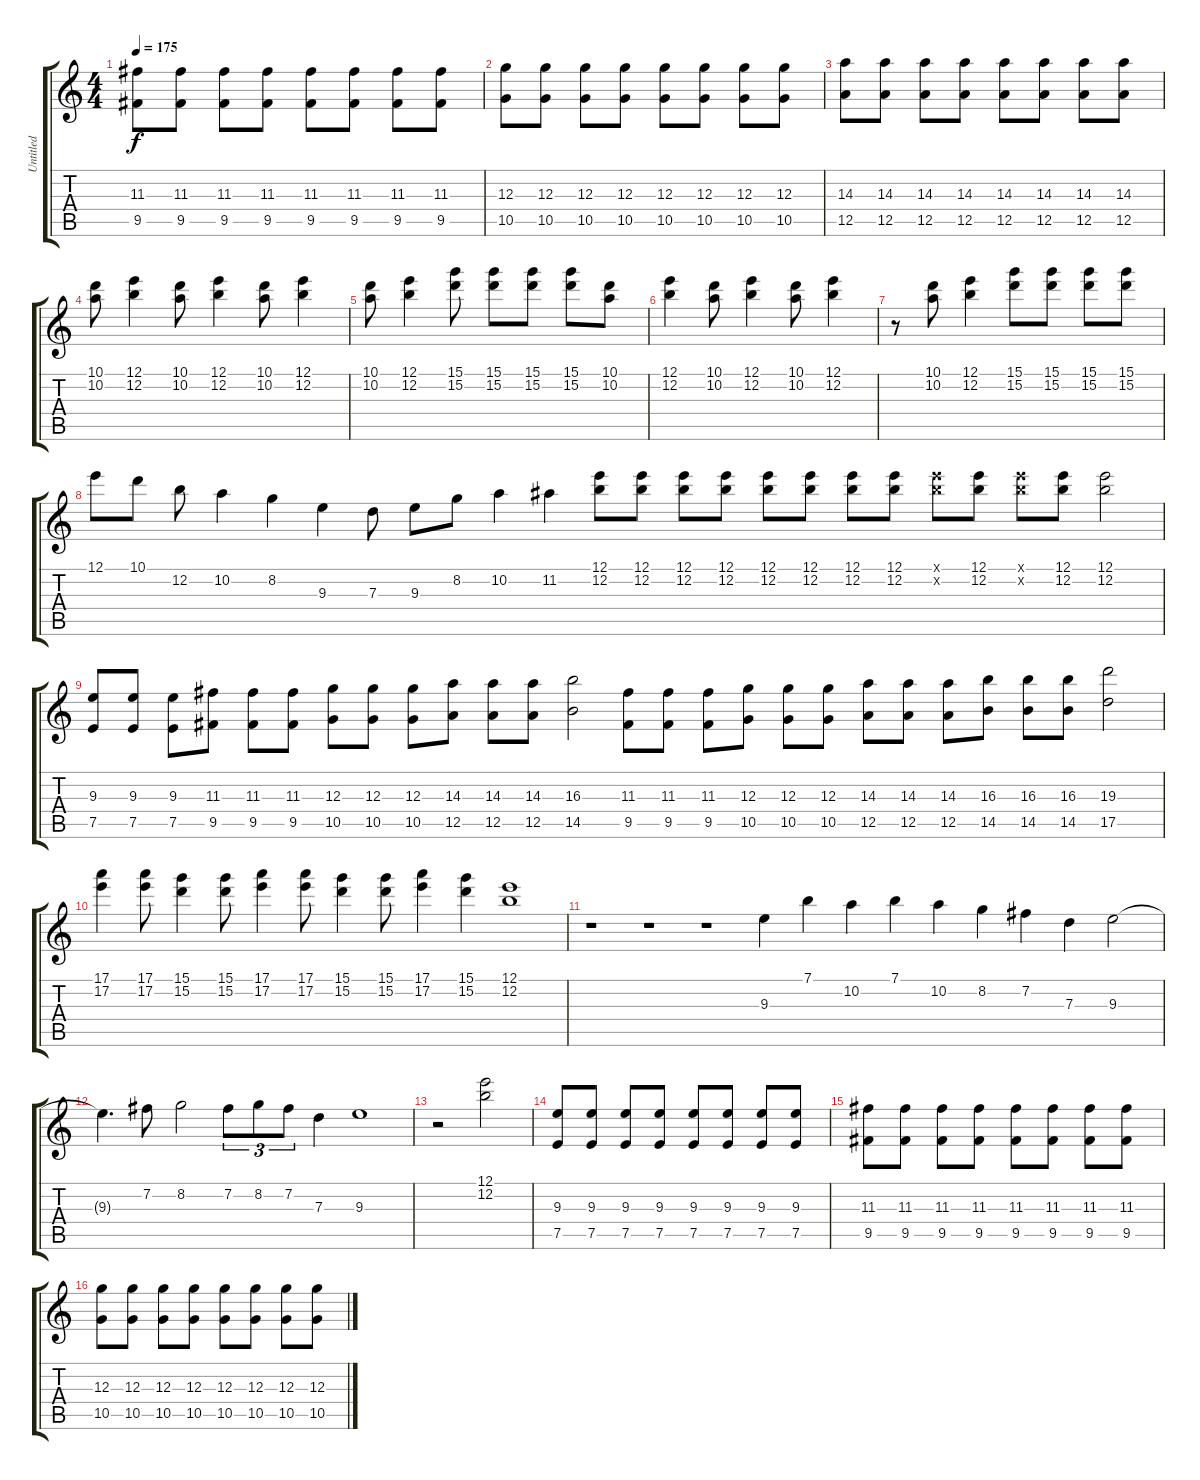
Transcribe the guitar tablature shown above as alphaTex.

\track ("Untitled" "Untitled") {instrument acousticguitarnylon}
\staff {score tabs}
\tuning (E4 B3 G3 D3 A2 E2) {hide}
\ts (4 4)
\tempo 175
\clef g2
\ks c
(11.3 9.5).8{dy f} (11.3 9.5).8 (11.3 9.5).8 (11.3 9.5).8 (11.3 9.5).8 (11.3 9.5).8 (11.3 9.5).8 (11.3 9.5).8 |
(12.3 10.5).8 (12.3 10.5).8 (12.3 10.5).8 (12.3 10.5).8 (12.3 10.5).8 (12.3 10.5).8 (12.3 10.5).8 (12.3 10.5).8 |
(14.3 12.5).8 (14.3 12.5).8 (14.3 12.5).8 (14.3 12.5).8 (14.3 12.5).8 (14.3 12.5).8 (14.3 12.5).8 (14.3 12.5).8 |
(10.1 10.2).8 (12.1 12.2).4 (10.1 10.2).8 (12.1 12.2).4 (10.1 10.2).8 (12.1 12.2).4 |
(10.1 10.2).8 (12.1 12.2).4 (15.1 15.2).8 (15.1 15.2).8 (15.1 15.2).8 (15.1 15.2).8 (10.1 10.2).8 |
(12.1 12.2).4 (10.1 10.2).8 (12.1 12.2).4 (10.1 10.2).8 (12.1 12.2).4 |
r.8 (10.1 10.2).8 (12.1 12.2).4 (15.1 15.2).8 (15.1 15.2).8 (15.1 15.2).8 (15.1 15.2).8 |
12.1.8 10.1.8 12.2.8 10.2.4 8.2.4 9.3.4 7.3.8 9.3.8 8.2.8 10.2.4 11.2.4 (12.1 12.2).8 (12.1 12.2).8 (12.1 12.2).8 (12.1 12.2).8 (12.1 12.2).8 (12.1 12.2).8 (12.1 12.2).8 (12.1 12.2).8 (12.1{x} 12.2{x}).8 (12.1 12.2).8 (12.1{x} 12.2{x}).8 (12.1 12.2).8 (12.1 12.2).2 |
(9.3 7.5).8 (9.3 7.5).8 (9.3 7.5).8 (11.3 9.5).8 (11.3 9.5).8 (11.3 9.5).8 (12.3 10.5).8 (12.3 10.5).8 (12.3 10.5).8 (14.3 12.5).8 (14.3 12.5).8 (14.3 12.5).8 (16.3 14.5).2 (11.3 9.5).8 (11.3 9.5).8 (11.3 9.5).8 (12.3 10.5).8 (12.3 10.5).8 (12.3 10.5).8 (14.3 12.5).8 (14.3 12.5).8 (14.3 12.5).8 (16.3 14.5).8 (16.3 14.5).8 (16.3 14.5).8 (19.3 17.5).2 |
(17.1 17.2).4 (17.1 17.2).8 (15.1 15.2).4 (15.1 15.2).8 (17.1 17.2).4 (17.1 17.2).8 (15.1 15.2).4 (15.1 15.2).8 (17.1 17.2).4 (15.1 15.2).4 (12.1 12.2).1 |
r.1 r.1 r.1 9.3.4 7.1.4 10.2.4 7.1.4 10.2.4 8.2.4 7.2.4 7.3.4 9.3.2 |
9.3{t}.4{d} 7.2.8 8.2.2 7.2.8{tu (3 2)} 8.2.8{tu (3 2)} 7.2.8{tu (3 2)} 7.3.4 9.3.1 |
r.2 (12.1 12.2).2 |
(9.3 7.5).8 (9.3 7.5).8 (9.3 7.5).8 (9.3 7.5).8 (9.3 7.5).8 (9.3 7.5).8 (9.3 7.5).8 (9.3 7.5).8 |
(11.3 9.5).8 (11.3 9.5).8 (11.3 9.5).8 (11.3 9.5).8 (11.3 9.5).8 (11.3 9.5).8 (11.3 9.5).8 (11.3 9.5).8 |
(12.3 10.5).8 (12.3 10.5).8 (12.3 10.5).8 (12.3 10.5).8 (12.3 10.5).8 (12.3 10.5).8 (12.3 10.5).8 (12.3 10.5).8
